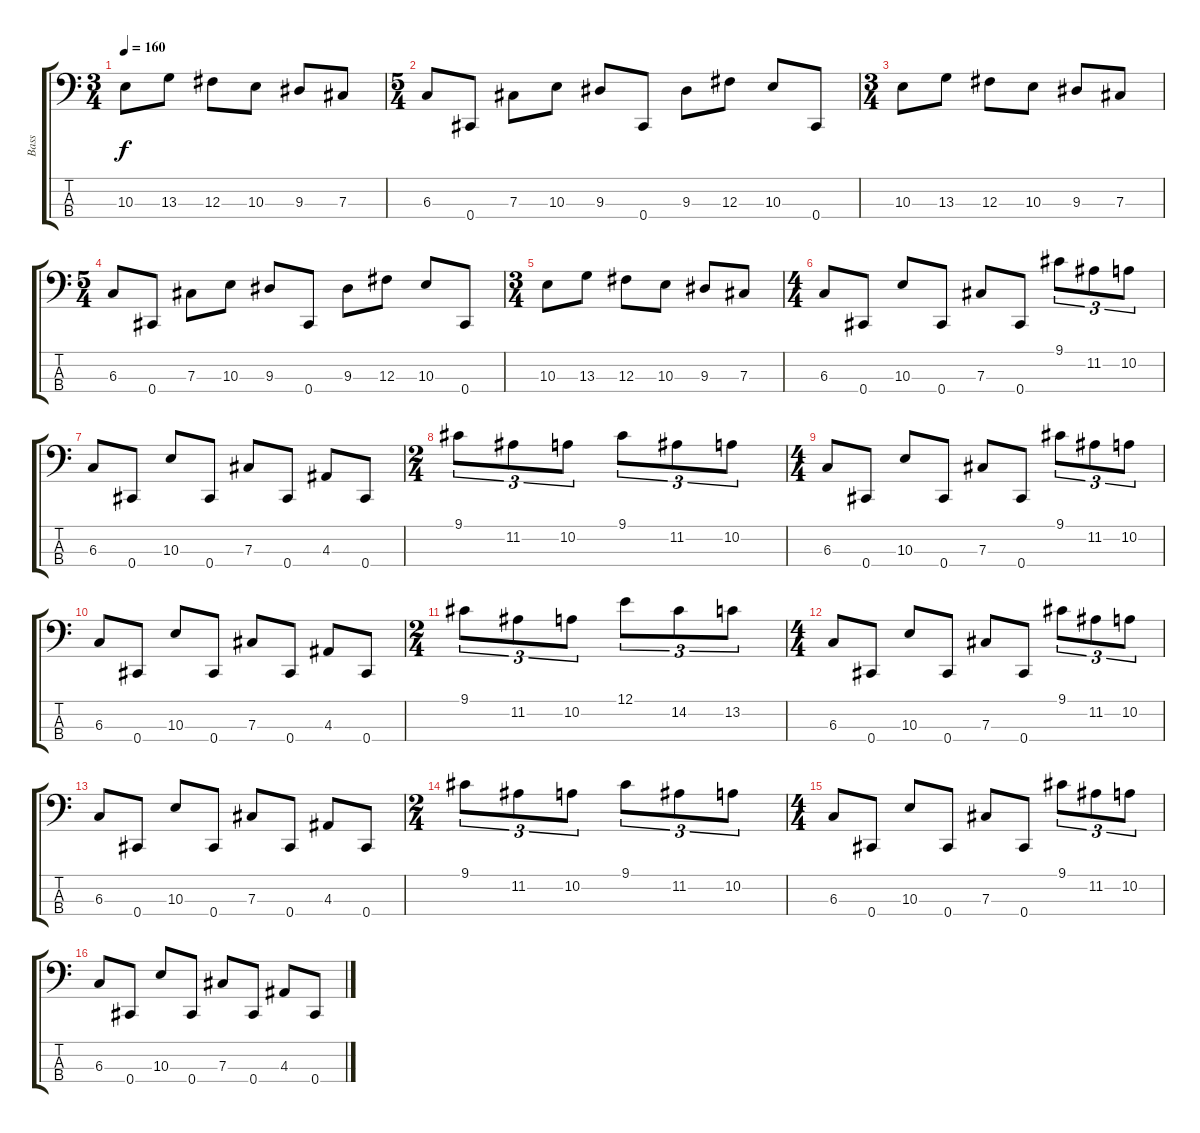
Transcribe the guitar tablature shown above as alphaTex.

\track ("Bass" "Bass") {instrument electricbassfinger}
\staff {score tabs}
\tuning (E2 B1 Gb1 Db1) {hide}
\ts (3 4)
\tempo 160
\clef f4
\ks c
10.3.8{dy f} 13.3.8 12.3.8 10.3.8 9.3.8 7.3.8 |
\ts (5 4)
6.3.8 0.4.8 7.3.8 10.3.8 9.3.8 0.4.8 9.3.8 12.3.8 10.3.8 0.4.8 |
\ts (3 4)
10.3.8 13.3.8 12.3.8 10.3.8 9.3.8 7.3.8 |
\ts (5 4)
6.3.8 0.4.8 7.3.8 10.3.8 9.3.8 0.4.8 9.3.8 12.3.8 10.3.8 0.4.8 |
\ts (3 4)
10.3.8 13.3.8 12.3.8 10.3.8 9.3.8 7.3.8 |
\ts (4 4)
6.3.8 0.4.8 10.3.8 0.4.8 7.3.8 0.4.8 9.1.8{tu (3 2)} 11.2.8{tu (3 2)} 10.2.8{tu (3 2)} |
6.3.8 0.4.8 10.3.8 0.4.8 7.3.8 0.4.8 4.3.8 0.4.8 |
\ts (2 4)
9.1.8{tu (3 2)} 11.2.8{tu (3 2)} 10.2.8{tu (3 2)} 9.1.8{tu (3 2)} 11.2.8{tu (3 2)} 10.2.8{tu (3 2)} |
\ts (4 4)
6.3.8 0.4.8 10.3.8 0.4.8 7.3.8 0.4.8 9.1.8{tu (3 2)} 11.2.8{tu (3 2)} 10.2.8{tu (3 2)} |
6.3.8 0.4.8 10.3.8 0.4.8 7.3.8 0.4.8 4.3.8 0.4.8 |
\ts (2 4)
9.1.8{tu (3 2)} 11.2.8{tu (3 2)} 10.2.8{tu (3 2)} 12.1.8{tu (3 2)} 14.2.8{tu (3 2)} 13.2.8{tu (3 2)} |
\ts (4 4)
6.3.8 0.4.8 10.3.8 0.4.8 7.3.8 0.4.8 9.1.8{tu (3 2)} 11.2.8{tu (3 2)} 10.2.8{tu (3 2)} |
6.3.8 0.4.8 10.3.8 0.4.8 7.3.8 0.4.8 4.3.8 0.4.8 |
\ts (2 4)
9.1.8{tu (3 2)} 11.2.8{tu (3 2)} 10.2.8{tu (3 2)} 9.1.8{tu (3 2)} 11.2.8{tu (3 2)} 10.2.8{tu (3 2)} |
\ts (4 4)
6.3.8 0.4.8 10.3.8 0.4.8 7.3.8 0.4.8 9.1.8{tu (3 2)} 11.2.8{tu (3 2)} 10.2.8{tu (3 2)} |
6.3.8 0.4.8 10.3.8 0.4.8 7.3.8 0.4.8 4.3.8 0.4.8
